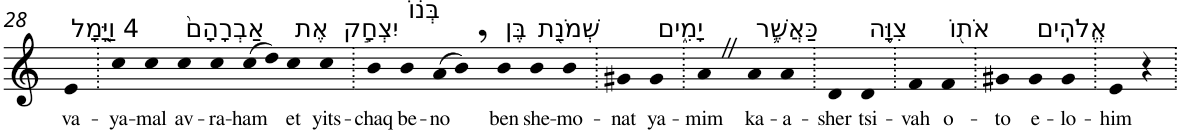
**kern	**text
*part1	*part1
*staff1	*staff1
*I"Piano	*
*I'Pno	*
!!LO:PB:g=z
*clefG2	*
*k[]	*
=28	=28
!LO:TX:a:t=4 וַיָּ֤מָל	!
!	!LO:LY:b
4e	va-
=29.	=29.
!	!LO:LY:b
4cc	-ya-
!	!LO:LY:b
4cc	-mal
!LO:TX:a:t=אַבְרָהָם֙	!
!	!LO:LY:b
4cc	av-
!	!LO:LY:b
4cc	-ra-
!	!LO:LY:b
(>8cc	-ham
8dd)	.
!LO:TX:a:t=אֶת	!
!	!LO:LY:b
4cc	et
!LO:TX:a:t=יִצְחָ֣ק	!
!	!LO:LY:b
4cc	yits-
=30.	=30.
!	!LO:LY:b
4b	-chaq
!LO:TX:a:t=בְּנ֔וֹ	!
!	!LO:LY:b
4b	be-
!	!LO:LY:b
(>8a	-no
8b,)	.
!LO:TX:a:t=בֶּן	!
!	!LO:LY:b
4b	ben
!LO:TX:a:t=שְׁמֹנַ֖ת	!
!	!LO:LY:b
4b	she-
!	!LO:LY:b
4b	-mo-
=31.	=31.
!	!LO:LY:b
4g#X	-nat
!LO:TX:a:t=יָמִ֑ים	!
!	!LO:LY:b
4g#	ya-
=32.	=32.
!	!LO:LY:b
4aZ	-mim
!LO:TX:a:t=כַּאֲשֶׁ֛ר	!
!	!LO:LY:b
4a	ka-
!	!LO:LY:b
4a	-a-
=33.	=33.
!	!LO:LY:b
4d	-sher
!LO:TX:a:t=צִוָּ֥ה	!
!	!LO:LY:b
4d	tsi-
=34.	=34.
!	!LO:LY:b
4f	-vah
!LO:TX:a:t=אֹת֖וֹ	!
!	!LO:LY:b
4f	o-
=35.	=35.
!	!LO:LY:b
4g#X	-to
!LO:TX:a:t=אֱלֹהִֽים	!
!	!LO:LY:b
4g#	e-
!	!LO:LY:b
4g#	-lo-
=36.	=36.
!	!LO:LY:b
4e	-him
4r	.
=.	=.
*-	*-
